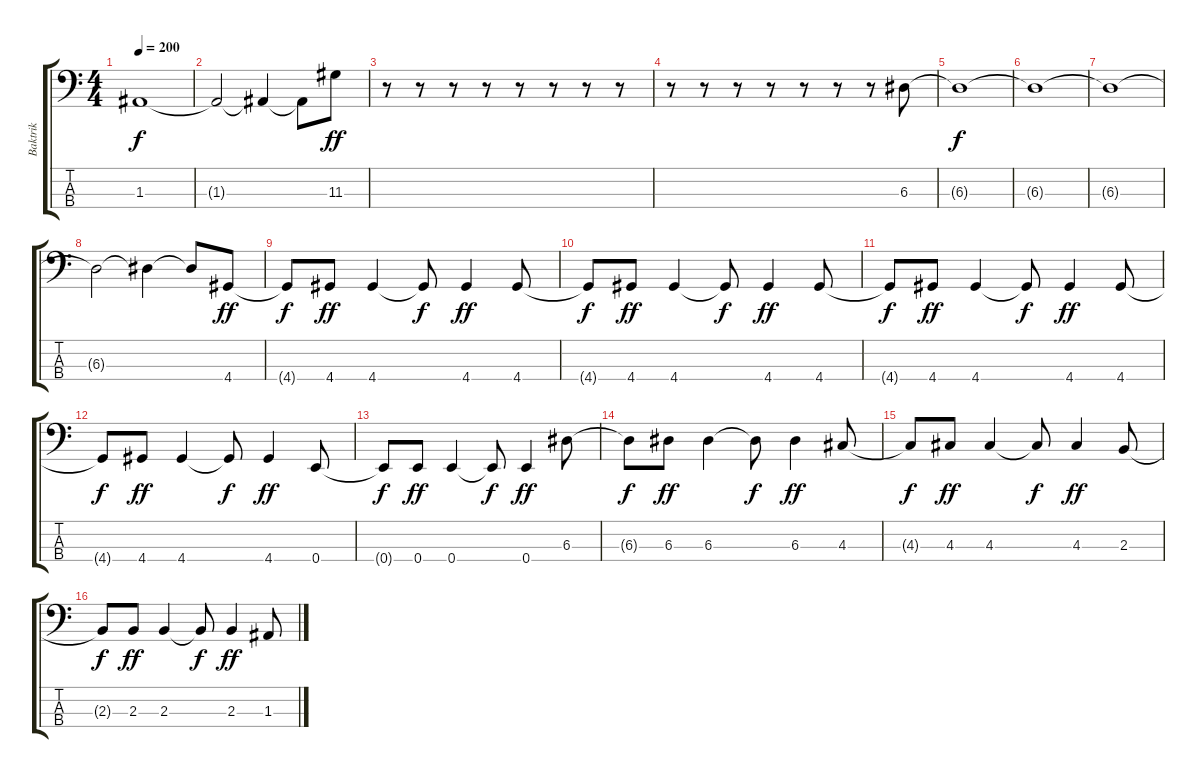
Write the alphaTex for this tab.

\track ("Baktrik" "Baktrik") {instrument electricbasspick}
\staff {score tabs}
\tuning (G2 D2 A1 E1) {hide}
\ts (4 4)
\tempo 200
\clef f4
\ks c
1.3{t}.1{dy f} |
1.3{t}.2 1.3{t}.4 1.3{t}.8 11.3.8{dy ff} |
r.8 r.8 r.8 r.8 r.8 r.8 r.8 r.8 |
r.8 r.8 r.8 r.8 r.8 r.8 r.8 6.3.8 |
6.3{t}.1{dy f} |
6.3{t}.1 |
6.3{t}.1 |
6.3{t}.2 6.3{t}.4 6.3{t}.8 4.4.8{dy ff} |
4.4{t}.8{dy f} 4.4.8{dy ff} 4.4.4 4.4{t}.8{dy f} 4.4.4{dy ff} 4.4.8 |
4.4{t}.8{dy f} 4.4.8{dy ff} 4.4.4 4.4{t}.8{dy f} 4.4.4{dy ff} 4.4.8 |
4.4{t}.8{dy f} 4.4.8{dy ff} 4.4.4 4.4{t}.8{dy f} 4.4.4{dy ff} 4.4.8 |
4.4{t}.8{dy f} 4.4.8{dy ff} 4.4.4 4.4{t}.8{dy f} 4.4.4{dy ff} 0.4.8 |
0.4{t}.8{dy f} 0.4.8{dy ff} 0.4.4 0.4{t}.8{dy f} 0.4.4{dy ff} 6.3.8 |
6.3{t}.8{dy f} 6.3.8{dy ff} 6.3.4 6.3{t}.8{dy f} 6.3.4{dy ff} 4.3.8 |
4.3{t}.8{dy f} 4.3.8{dy ff} 4.3.4 4.3{t}.8{dy f} 4.3.4{dy ff} 2.3.8 |
2.3{t}.8{dy f} 2.3.8{dy ff} 2.3.4 2.3{t}.8{dy f} 2.3.4{dy ff} 1.3.8
